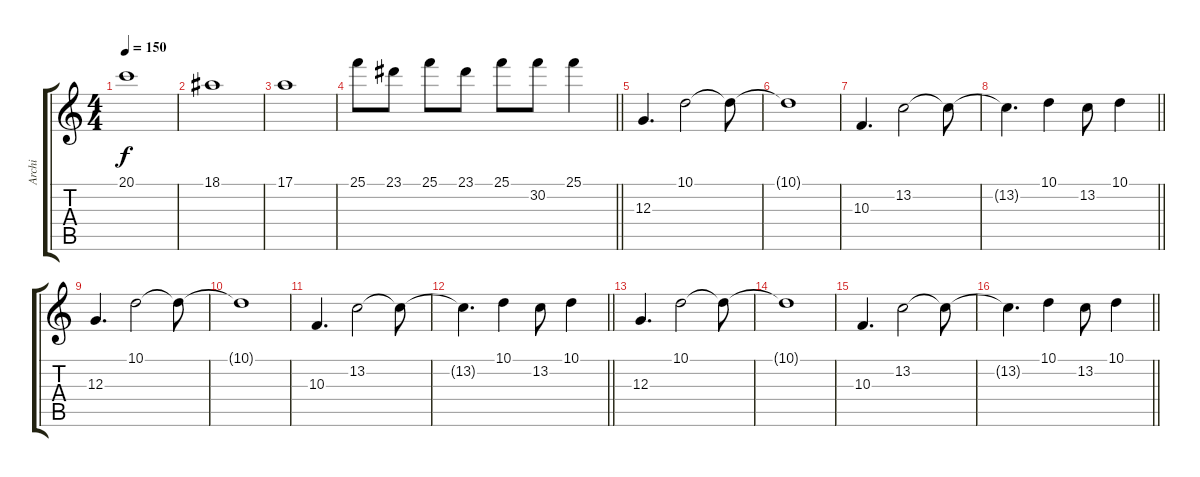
\track ("Archi" "Archi") {instrument stringensemble1}
\staff {score tabs}
\tuning (E4 B3 G3 D3 A2 E2) {hide}
\ts (4 4)
\tempo 150
\clef g2
\ks c
20.1.1{dy f} |
18.1.1 |
17.1.1 |
\barLineRight lightlight
25.1.8 23.1.8 25.1.8 23.1.8 25.1.8 30.2.8 25.1.4 |
12.3.4{d} 10.1.2 10.1{t}.8 |
10.1{t}.1 |
10.3.4{d} 13.2.2 13.2{t}.8 |
\barLineRight lightlight
13.2{t}.4{d} 10.1.4 13.2.8 10.1.4 |
12.3.4{d} 10.1.2 10.1{t}.8 |
10.1{t}.1 |
10.3.4{d} 13.2.2 13.2{t}.8 |
\barLineRight lightlight
13.2{t}.4{d} 10.1.4 13.2.8 10.1.4 |
12.3.4{d} 10.1.2 10.1{t}.8 |
10.1{t}.1 |
10.3.4{d} 13.2.2 13.2{t}.8 |
\barLineRight lightlight
13.2{t}.4{d} 10.1.4 13.2.8 10.1.4
